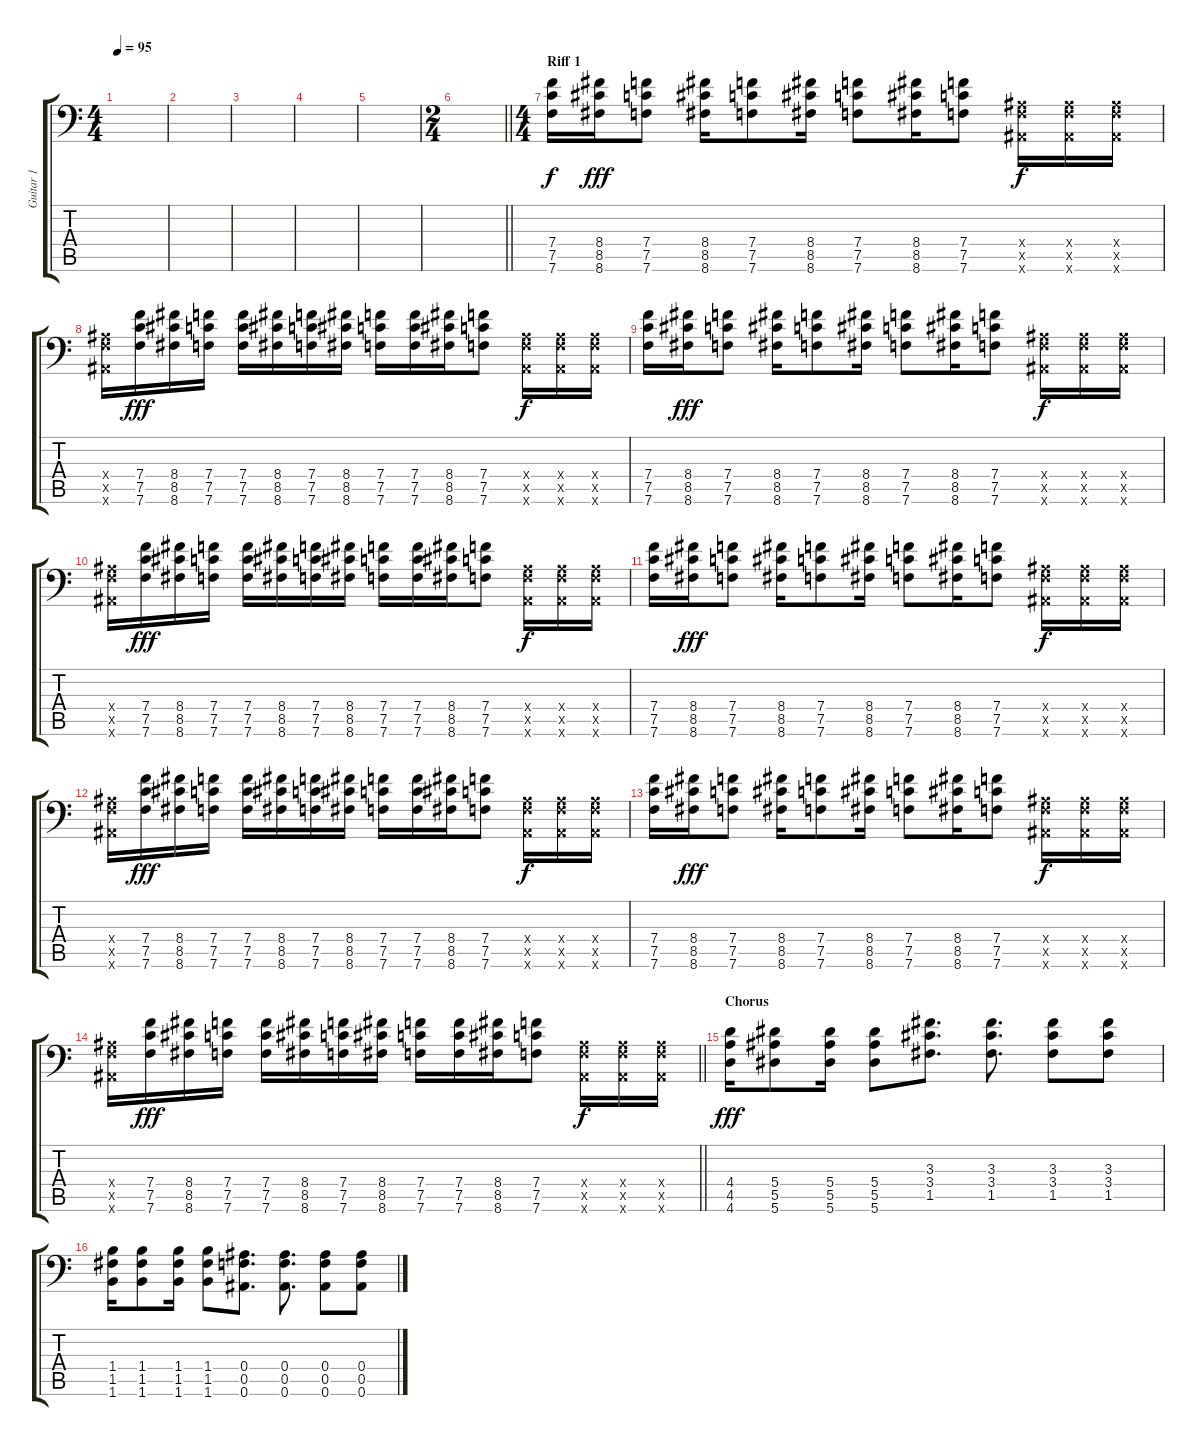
\track ("Guitar 1" "Guitar 1") {instrument distortionguitar}
\staff {score tabs}
\tuning (C4 G3 Eb3 Bb2 F2 Bb1) {hide}
\ts (4 4)
\tempo 95
\clef f4
\ks c
|
|
|
|
|
\ts (2 4)
\barLineRight lightlight
|
\ts (4 4)
\section ("" "Riff 1")
(7.4 7.5 7.6).16 (8.4 8.5 8.6).16{dy fff} (7.4 7.5 7.6).8 (8.4 8.5 8.6).16 (7.4 7.5 7.6).8 (8.4 8.5 8.6).16 (7.4 7.5 7.6).8 (8.4 8.5 8.6).16 (7.4 7.5 7.6).8 (0.4{x} 0.5{x} 0.6{x}).16{dy f} (0.4{x} 0.5{x} 0.6{x}).16 (0.4{x} 0.5{x} 0.6{x}).16 |
(0.4{x} 0.5{x} 0.6{x}).16 (7.4 7.5 7.6).16{dy fff} (8.4 8.5 8.6).16 (7.4 7.5 7.6).16 (7.4 7.5 7.6).16 (8.4 8.5 8.6).16 (7.4 7.5 7.6).16 (8.4 8.5 8.6).16 (7.4 7.5 7.6).16 (7.4 7.5 7.6).16 (8.4 8.5 8.6).16 (7.4 7.5 7.6).8 (0.4{x} 0.5{x} 0.6{x}).16{dy f} (0.4{x} 0.5{x} 0.6{x}).16 (0.4{x} 0.5{x} 0.6{x}).16 |
(7.4 7.5 7.6).16 (8.4 8.5 8.6).16{dy fff} (7.4 7.5 7.6).8 (8.4 8.5 8.6).16 (7.4 7.5 7.6).8 (8.4 8.5 8.6).16 (7.4 7.5 7.6).8 (8.4 8.5 8.6).16 (7.4 7.5 7.6).8 (0.4{x} 0.5{x} 0.6{x}).16{dy f} (0.4{x} 0.5{x} 0.6{x}).16 (0.4{x} 0.5{x} 0.6{x}).16 |
(0.4{x} 0.5{x} 0.6{x}).16 (7.4 7.5 7.6).16{dy fff} (8.4 8.5 8.6).16 (7.4 7.5 7.6).16 (7.4 7.5 7.6).16 (8.4 8.5 8.6).16 (7.4 7.5 7.6).16 (8.4 8.5 8.6).16 (7.4 7.5 7.6).16 (7.4 7.5 7.6).16 (8.4 8.5 8.6).16 (7.4 7.5 7.6).8 (0.4{x} 0.5{x} 0.6{x}).16{dy f} (0.4{x} 0.5{x} 0.6{x}).16 (0.4{x} 0.5{x} 0.6{x}).16 |
(7.4 7.5 7.6).16 (8.4 8.5 8.6).16{dy fff} (7.4 7.5 7.6).8 (8.4 8.5 8.6).16 (7.4 7.5 7.6).8 (8.4 8.5 8.6).16 (7.4 7.5 7.6).8 (8.4 8.5 8.6).16 (7.4 7.5 7.6).8 (0.4{x} 0.5{x} 0.6{x}).16{dy f} (0.4{x} 0.5{x} 0.6{x}).16 (0.4{x} 0.5{x} 0.6{x}).16 |
(0.4{x} 0.5{x} 0.6{x}).16 (7.4 7.5 7.6).16{dy fff} (8.4 8.5 8.6).16 (7.4 7.5 7.6).16 (7.4 7.5 7.6).16 (8.4 8.5 8.6).16 (7.4 7.5 7.6).16 (8.4 8.5 8.6).16 (7.4 7.5 7.6).16 (7.4 7.5 7.6).16 (8.4 8.5 8.6).16 (7.4 7.5 7.6).8 (0.4{x} 0.5{x} 0.6{x}).16{dy f} (0.4{x} 0.5{x} 0.6{x}).16 (0.4{x} 0.5{x} 0.6{x}).16 |
(7.4 7.5 7.6).16 (8.4 8.5 8.6).16{dy fff} (7.4 7.5 7.6).8 (8.4 8.5 8.6).16 (7.4 7.5 7.6).8 (8.4 8.5 8.6).16 (7.4 7.5 7.6).8 (8.4 8.5 8.6).16 (7.4 7.5 7.6).8 (0.4{x} 0.5{x} 0.6{x}).16{dy f} (0.4{x} 0.5{x} 0.6{x}).16 (0.4{x} 0.5{x} 0.6{x}).16 |
\barLineRight lightlight
(0.4{x} 0.5{x} 0.6{x}).16 (7.4 7.5 7.6).16{dy fff} (8.4 8.5 8.6).16 (7.4 7.5 7.6).16 (7.4 7.5 7.6).16 (8.4 8.5 8.6).16 (7.4 7.5 7.6).16 (8.4 8.5 8.6).16 (7.4 7.5 7.6).16 (7.4 7.5 7.6).16 (8.4 8.5 8.6).16 (7.4 7.5 7.6).8 (0.4{x} 0.5{x} 0.6{x}).16{dy f} (0.4{x} 0.5{x} 0.6{x}).16 (0.4{x} 0.5{x} 0.6{x}).16 |
\section ("" "Chorus")
(4.4 4.5 4.6).16{dy fff} (5.4 5.5 5.6).8 (5.4 5.5 5.6).16 (5.4 5.5 5.6).8 (3.3 3.4 1.5).8{d} (3.3 3.4 1.5).8{d} (3.3 3.4 1.5).8 (3.3 3.4 1.5).8 |
(1.4 1.5 1.6).16 (1.4 1.5 1.6).8 (1.4 1.5 1.6).16 (1.4 1.5 1.6).8 (0.4 0.5 0.6).8{d} (0.4 0.5 0.6).8{d} (0.4 0.5 0.6).8 (0.4 0.5 0.6).8
